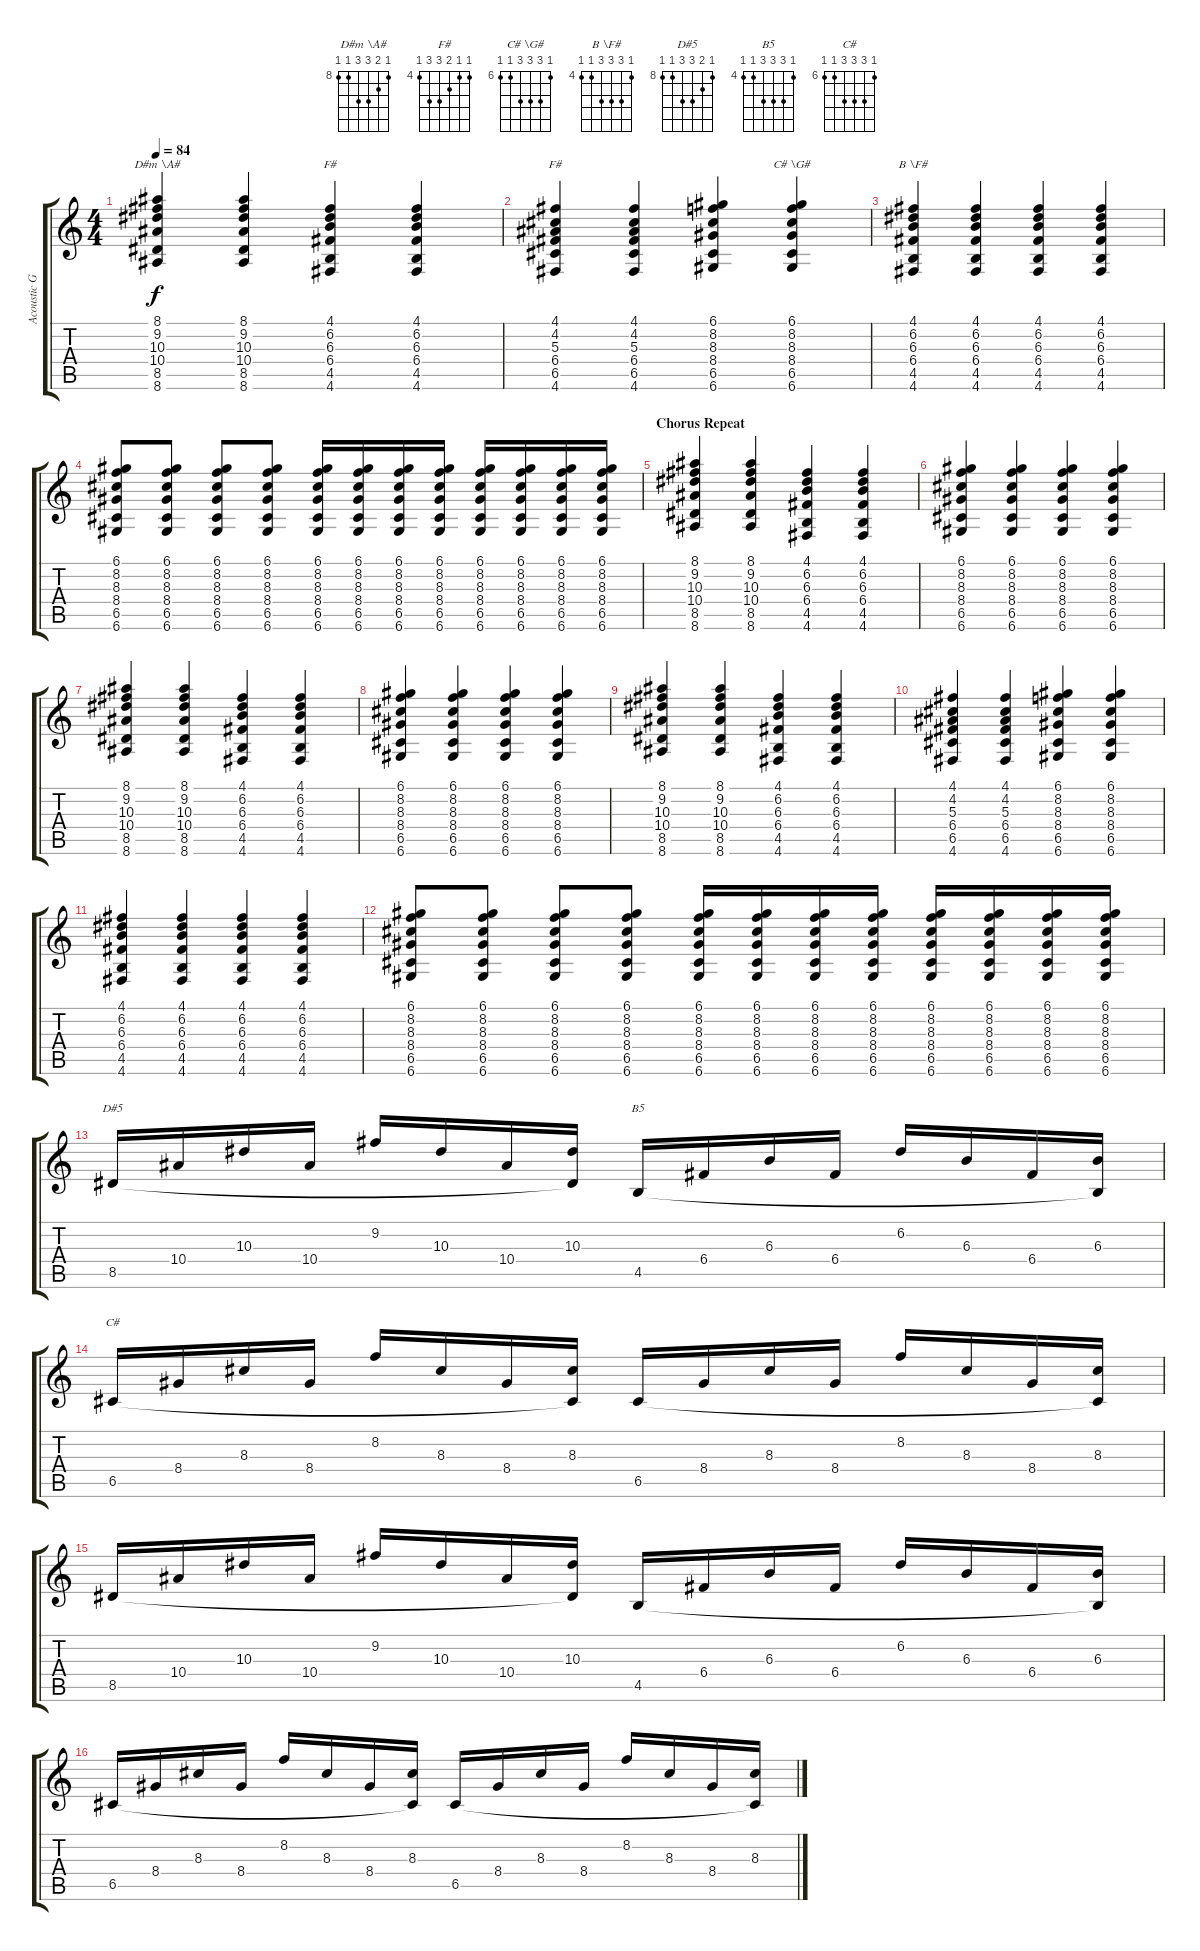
\track ("Acoustic Guitar (Lead)" "Acoustic G") {instrument electricguitarclean}
\staff {score tabs}
\tuning (D4 A3 F3 C3 G2 D2) {hide}
\chord ("D#m \\A#" 8 9 10 10 8 8) {firstfret 8}
\chord ("F#" 4 6 6 6 4 4) {firstfret 4}
\chord ("F#" 4 4 5 6 6 4) {firstfret 4}
\chord ("C# \\G#" 6 8 8 8 6 6) {firstfret 6}
\chord ("B \\F#" 4 6 6 6 4 4) {firstfret 4}
\chord ("D#5" 8 9 10 10 8 8) {firstfret 8}
\chord ("B5" 4 6 6 6 4 4) {firstfret 4}
\chord ("C#" 6 8 8 8 6 6) {firstfret 6}
\ts (4 4)
\tempo 84
\clef g2
\ks c
(8.1 9.2 10.3 10.4 8.5 8.6).4{ch "D#m \\A#" dy f} (8.1 9.2 10.3 10.4 8.5 8.6).4 (4.1 6.2 6.3 6.4 4.5 4.6).4{ch "F#"} (4.1 6.2 6.3 6.4 4.5 4.6).4 |
(4.1 4.2 5.3 6.4 6.5 4.6).4{ch "F#"} (4.1 4.2 5.3 6.4 6.5 4.6).4 (6.1 8.2 8.3 8.4 6.5 6.6).4 (6.1 8.2 8.3 8.4 6.5 6.6).4{ch "C# \\G#"} |
(4.1 6.2 6.3 6.4 4.5 4.6).4{ch "B \\F#"} (4.1 6.2 6.3 6.4 4.5 4.6).4 (4.1 6.2 6.3 6.4 4.5 4.6).4 (4.1 6.2 6.3 6.4 4.5 4.6).4 |
(6.1 8.2 8.3 8.4 6.5 6.6).8 (6.1 8.2 8.3 8.4 6.5 6.6).8 (6.1 8.2 8.3 8.4 6.5 6.6).8 (6.1 8.2 8.3 8.4 6.5 6.6).8 (6.1 8.2 8.3 8.4 6.5 6.6).16 (6.1 8.2 8.3 8.4 6.5 6.6).16 (6.1 8.2 8.3 8.4 6.5 6.6).16 (6.1 8.2 8.3 8.4 6.5 6.6).16 (6.1 8.2 8.3 8.4 6.5 6.6).16 (6.1 8.2 8.3 8.4 6.5 6.6).16 (6.1 8.2 8.3 8.4 6.5 6.6).16 (6.1 8.2 8.3 8.4 6.5 6.6).16 |
\section ("" "Chorus Repeat")
(8.1 9.2 10.3 10.4 8.5 8.6).4 (8.1 9.2 10.3 10.4 8.5 8.6).4 (4.1 6.2 6.3 6.4 4.5 4.6).4 (4.1 6.2 6.3 6.4 4.5 4.6).4 |
(6.1 8.2 8.3 8.4 6.5 6.6).4 (6.1 8.2 8.3 8.4 6.5 6.6).4 (6.1 8.2 8.3 8.4 6.5 6.6).4 (6.1 8.2 8.3 8.4 6.5 6.6).4 |
(8.1 9.2 10.3 10.4 8.5 8.6).4 (8.1 9.2 10.3 10.4 8.5 8.6).4 (4.1 6.2 6.3 6.4 4.5 4.6).4 (4.1 6.2 6.3 6.4 4.5 4.6).4 |
(6.1 8.2 8.3 8.4 6.5 6.6).4 (6.1 8.2 8.3 8.4 6.5 6.6).4 (6.1 8.2 8.3 8.4 6.5 6.6).4 (6.1 8.2 8.3 8.4 6.5 6.6).4 |
(8.1 9.2 10.3 10.4 8.5 8.6).4 (8.1 9.2 10.3 10.4 8.5 8.6).4 (4.1 6.2 6.3 6.4 4.5 4.6).4 (4.1 6.2 6.3 6.4 4.5 4.6).4 |
(4.1 4.2 5.3 6.4 6.5 4.6).4 (4.1 4.2 5.3 6.4 6.5 4.6).4 (6.1 8.2 8.3 8.4 6.5 6.6).4 (6.1 8.2 8.3 8.4 6.5 6.6).4 |
(4.1 6.2 6.3 6.4 4.5 4.6).4 (4.1 6.2 6.3 6.4 4.5 4.6).4 (4.1 6.2 6.3 6.4 4.5 4.6).4 (4.1 6.2 6.3 6.4 4.5 4.6).4 |
(6.1 8.2 8.3 8.4 6.5 6.6).8 (6.1 8.2 8.3 8.4 6.5 6.6).8 (6.1 8.2 8.3 8.4 6.5 6.6).8 (6.1 8.2 8.3 8.4 6.5 6.6).8 (6.1 8.2 8.3 8.4 6.5 6.6).16 (6.1 8.2 8.3 8.4 6.5 6.6).16 (6.1 8.2 8.3 8.4 6.5 6.6).16 (6.1 8.2 8.3 8.4 6.5 6.6).16 (6.1 8.2 8.3 8.4 6.5 6.6).16 (6.1 8.2 8.3 8.4 6.5 6.6).16 (6.1 8.2 8.3 8.4 6.5 6.6).16 (6.1 8.2 8.3 8.4 6.5 6.6).16 |
8.5.16{ch "D#5"} 10.4.16 10.3.16 10.4.16 9.2.16 10.3.16 10.4.16 (10.3 8.5{t}).16 4.5.16{ch "B5"} 6.4.16 6.3.16 6.4.16 6.2.16 6.3.16 6.4.16 (6.3 4.5{t}).16 |
6.5.16{ch "C#"} 8.4.16 8.3.16 8.4.16 8.2.16 8.3.16 8.4.16 (8.3 6.5{t}).16 6.5.16 8.4.16 8.3.16 8.4.16 8.2.16 8.3.16 8.4.16 (8.3 6.5{t}).16 |
8.5.16 10.4.16 10.3.16 10.4.16 9.2.16 10.3.16 10.4.16 (10.3 8.5{t}).16 4.5.16 6.4.16 6.3.16 6.4.16 6.2.16 6.3.16 6.4.16 (6.3 4.5{t}).16 |
6.5.16 8.4.16 8.3.16 8.4.16 8.2.16 8.3.16 8.4.16 (8.3 6.5{t}).16 6.5.16 8.4.16 8.3.16 8.4.16 8.2.16 8.3.16 8.4.16 (8.3 6.5{t}).16
